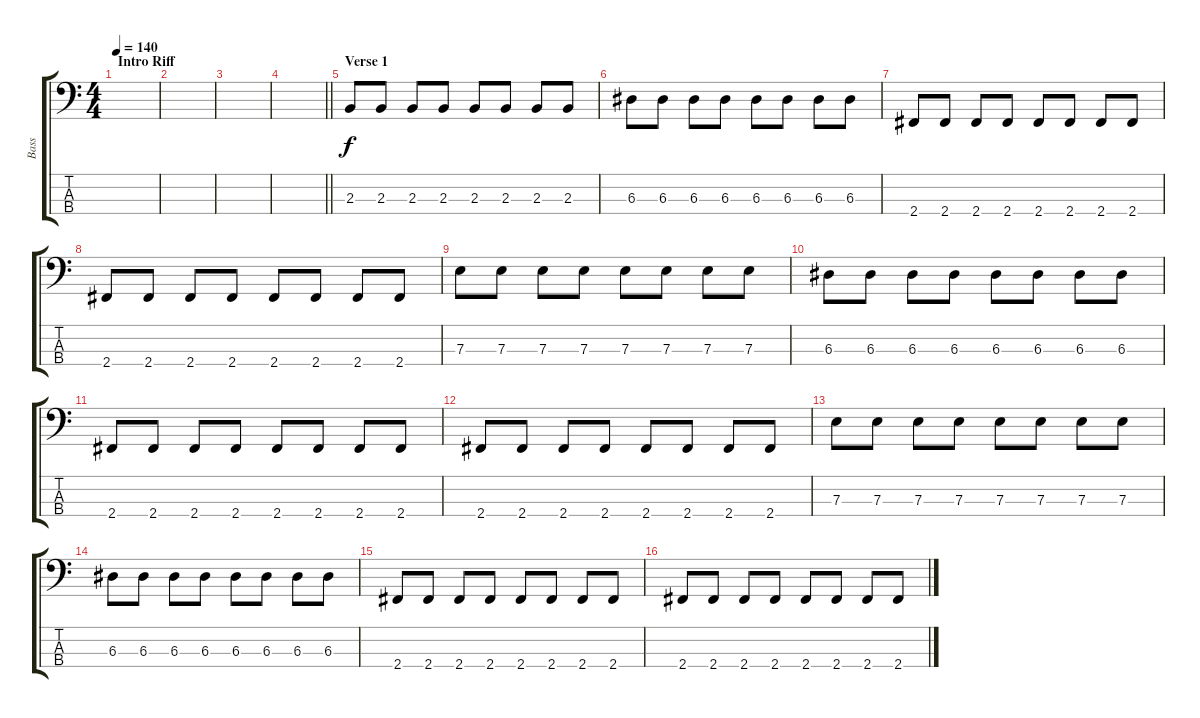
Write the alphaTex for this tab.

\track ("Bass" "Bass") {instrument electricbassfinger}
\staff {score tabs}
\tuning (G2 D2 A1 E1) {hide}
\ts (4 4)
\section ("" "Intro Riff")
\tempo 140
\clef f4
\ks c
|
|
|
\barLineRight lightlight
|
\section ("" "Verse 1")
2.3.8 2.3.8 2.3.8 2.3.8 2.3.8 2.3.8 2.3.8 2.3.8 |
6.3.8 6.3.8 6.3.8 6.3.8 6.3.8 6.3.8 6.3.8 6.3.8 |
2.4.8 2.4.8 2.4.8 2.4.8 2.4.8 2.4.8 2.4.8 2.4.8 |
2.4.8 2.4.8 2.4.8 2.4.8 2.4.8 2.4.8 2.4.8 2.4.8 |
7.3.8 7.3.8 7.3.8 7.3.8 7.3.8 7.3.8 7.3.8 7.3.8 |
6.3.8 6.3.8 6.3.8 6.3.8 6.3.8 6.3.8 6.3.8 6.3.8 |
2.4.8 2.4.8 2.4.8 2.4.8 2.4.8 2.4.8 2.4.8 2.4.8 |
2.4.8 2.4.8 2.4.8 2.4.8 2.4.8 2.4.8 2.4.8 2.4.8 |
7.3.8 7.3.8 7.3.8 7.3.8 7.3.8 7.3.8 7.3.8 7.3.8 |
6.3.8 6.3.8 6.3.8 6.3.8 6.3.8 6.3.8 6.3.8 6.3.8 |
2.4.8 2.4.8 2.4.8 2.4.8 2.4.8 2.4.8 2.4.8 2.4.8 |
2.4.8 2.4.8 2.4.8 2.4.8 2.4.8 2.4.8 2.4.8 2.4.8
